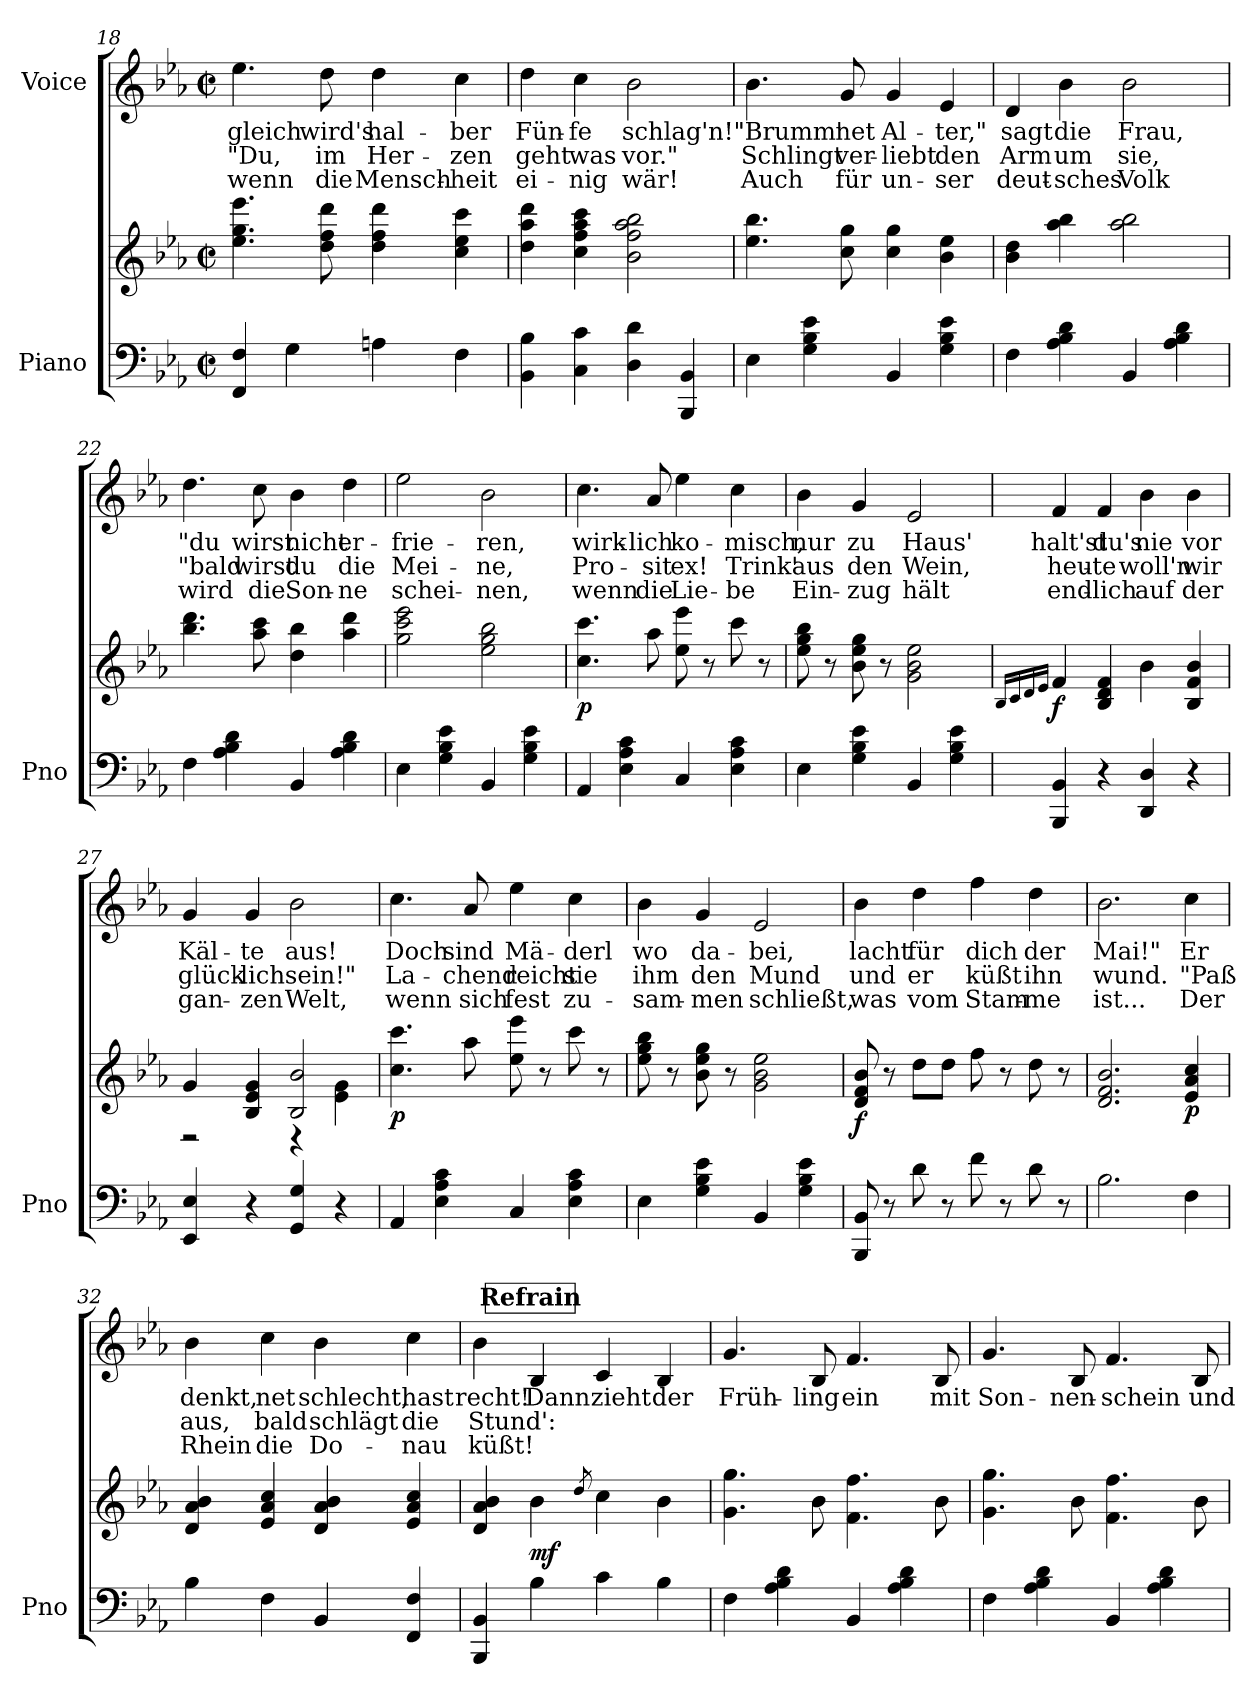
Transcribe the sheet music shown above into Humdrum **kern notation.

**kern	**kern	**dynam	**kern	**text	**text	**text
*part2	*part2	*part2	*part1	*part1	*part1	*part1
*staff3	*staff2	*staff2/3	*staff1	*staff1	*staff1	*staff1
*I"Piano	*	*	*I"Voice	*	*	*
*I'Pno	*	*	*	*	*	*
*clefF4	*clefG2	*	*clefG2	*	*	*
*k[b-e-a-]	*k[b-e-a-]	*	*k[b-e-a-]	*	*	*
*M2/2	*M2/2	*	*M2/2	*	*	*
*met(c|)	*met(c|)	*	*met(c|)	*	*	*
=18	=18	=18	=18	=18	=18	=18
!	!	!	!	!LO:LY:b	!LO:LY:b	!LO:LY:b
4FF/ 4F/	4.ee-\ 4.gg\ 4.eee-\	.	4.ee-\	gleich	"Du,	wenn
4G\	.	.	.	.	.	.
!	!	!	!	!LO:LY:b	!LO:LY:b	!LO:LY:b
.	8dd\ 8ff\ 8ddd\	.	8dd\	wird's	im	die
!	!	!	!	!LO:LY:b	!LO:LY:b	!LO:LY:b
4An\	4dd\ 4ff\ 4ddd\	.	4dd\	hal-	Her-	Mensch-
!	!	!	!	!LO:LY:b	!LO:LY:b	!LO:LY:b
4F\	4cc\ 4ee-\ 4ccc\	.	4cc\	-ber	-zen	-heit
=19	=19	=19	=19	=19	=19	=19
!	!	!	!	!LO:LY:b	!LO:LY:b	!LO:LY:b
4BB-\ 4B-\	4dd\ 4aa-\ 4ddd\	.	4dd\	Fün-	geht	ei-
!	!	!	!	!LO:LY:b	!LO:LY:b	!LO:LY:b
4C\ 4c\	4cc\ 4ff\ 4aa-\ 4ccc\	.	4cc\	-fe	was	-nig
!	!	!	!	!LO:LY:b	!LO:LY:b	!LO:LY:b
4D\ 4d\	2b-\ 2ff\ 2aa-\ 2bb-\	.	2b-\	schlag'n!"	vor."	wär!
4BBB-/ 4BB-/	.	.	.	.	.	.
=20	=20	=20	=20	=20	=20	=20
!	!	!	!	!LO:LY:b	!LO:LY:b	!LO:LY:b
4E-\	4.ee-\ 4.bb-\	.	4.b-\	"Brumm'	Schlingt	Auch
4G\ 4B-\ 4e-\	.	.	.	.	.	.
!	!	!	!	!LO:LY:b	!LO:LY:b	!LO:LY:b
.	8cc\ 8gg\	.	8g/	net	ver-	für
!	!	!	!	!LO:LY:b	!LO:LY:b	!LO:LY:b
4BB-/	4cc\ 4gg\	.	4g/	Al-	-liebt	un-
!	!	!	!	!LO:LY:b	!LO:LY:b	!LO:LY:b
4G\ 4B-\ 4e-\	4b-\ 4ee-\	.	4e-/	-ter,"	den	-ser
=21	=21	=21	=21	=21	=21	=21
!	!	!	!	!LO:LY:b	!LO:LY:b	!LO:LY:b
4F\	4b-\ 4dd\	.	4d/	sagt	Arm	deut-
!	!	!	!	!LO:LY:b	!LO:LY:b	!LO:LY:b
4A-\ 4B-\ 4d\	4aa-\ 4bb-\	.	4b-\	die	um	-sches
!	!	!	!	!LO:LY:b	!LO:LY:b	!LO:LY:b
4BB-/	2aa-\ 2bb-\	.	2b-\	Frau,	sie,	Volk
4A-\ 4B-\ 4d\	.	.	.	.	.	.
=22	=22	=22	=22	=22	=22	=22
!	!	!	!	!LO:LY:b	!LO:LY:b	!LO:LY:b
4F\	4.bb-\ 4.ddd\	.	4.dd\	"du	"bald	wird
4A-\ 4B-\ 4d\	.	.	.	.	.	.
!	!	!	!	!LO:LY:b	!LO:LY:b	!LO:LY:b
.	8aa-\ 8ccc\	.	8cc\	wirst	wirst	die
!	!	!	!	!LO:LY:b	!LO:LY:b	!LO:LY:b
4BB-/	4dd\ 4bb-\	.	4b-\	nicht	du	Son-
!	!	!	!	!LO:LY:b	!LO:LY:b	!LO:LY:b
4A-\ 4B-\ 4d\	4aa-\ 4ddd\	.	4dd\	er-	die	-ne
=23	=23	=23	=23	=23	=23	=23
!	!	!	!	!LO:LY:b	!LO:LY:b	!LO:LY:b
4E-\	2gg\ 2ccc\ 2eee-\	.	2ee-\	-frie-	Mei-	schei-
4G\ 4B-\ 4e-\	.	.	.	.	.	.
!	!	!	!	!LO:LY:b	!LO:LY:b	!LO:LY:b
4BB-/	2ee-\ 2gg\ 2bb-\	.	2b-\	-ren,	-ne,	-nen,
4G\ 4B-\ 4e-\	.	.	.	.	.	.
=24	=24	=24	=24	=24	=24	=24
!	!	!LO:DY:b	!	!LO:LY:b	!LO:LY:b	!LO:LY:b
4AA-/	4.cc\ 4.ccc\	p	4.cc\	wirk-	Pro-	wenn
4E-\ 4A-\ 4c\	.	.	.	.	.	.
!	!	!	!	!LO:LY:b	!LO:LY:b	!LO:LY:b
.	8aa-\	.	8a-/	-lich	-sit	die
!	!	!	!	!LO:LY:b	!LO:LY:b	!LO:LY:b
4C/	8ee-\ 8eee-\	.	4ee-\	ko-	ex!	Lie-
.	8r	.	.	.	.	.
!	!	!	!	!LO:LY:b	!LO:LY:b	!LO:LY:b
4E-\ 4A-\ 4c\	8ccc\	.	4cc\	-misch,	Trink'	-be
.	8r	.	.	.	.	.
=25	=25	=25	=25	=25	=25	=25
!	!	!	!	!LO:LY:b	!LO:LY:b	!LO:LY:b
4E-\	8ee-\ 8gg\ 8bb-\	.	4b-\	nur	aus	Ein-
.	8r	.	.	.	.	.
!	!	!	!	!LO:LY:b	!LO:LY:b	!LO:LY:b
4G\ 4B-\ 4e-\	8b-\ 8ee-\ 8gg\	.	4g/	zu	den	-zug
.	8r	.	.	.	.	.
!	!	!	!	!LO:LY:b	!LO:LY:b	!LO:LY:b
4BB-/	2g\ 2b-\ 2ee-\	.	2e-/	Haus'	Wein,	hält
4G\ 4B-\ 4e-\	.	.	.	.	.	.
=26	=26	=26	=26	=26	=26	=26
.	16qB-/LL	.	.	.	.	.
.	16qc/	.	.	.	.	.
.	16qd/	.	.	.	.	.
.	16qe-/JJ	.	.	.	.	.
!	!	!LO:DY:b	!	!LO:LY:b	!LO:LY:b	!LO:LY:b
4BBB-/ 4BB-/	4f/	f	4f/	halt'st	heu-	end-
!	!	!	!	!LO:LY:b	!LO:LY:b	!LO:LY:b
4r	4B-/ 4d/ 4f/	.	4f/	du's	-te	-lich
!	!	!	!	!LO:LY:b	!LO:LY:b	!LO:LY:b
4DD/ 4D/	4b-\	.	4b-\	nie	woll'n	auf
!	!	!	!	!LO:LY:b	!LO:LY:b	!LO:LY:b
4r	4B-/ 4f/ 4b-/	.	4b-\	vor	wir	der
=27	=27	=27	=27	=27	=27	=27
*	*^	*	*	*	*	*
!	!	!	!	!	!LO:LY:b	!LO:LY:b	!LO:LY:b
4EE-/ 4E-/	4g/	2r	.	4g/	Käl-	glück-	gan-
!	!	!	!	!	!LO:LY:b	!LO:LY:b	!LO:LY:b
4r	4B-/ 4e-/ 4g/	.	.	4g/	-te	-lich	-zen
!	!	!	!	!	!LO:LY:b	!LO:LY:b	!LO:LY:b
4GG/ 4G/	2B-/ 2b-/	4r	.	2b-\	aus!	sein!"	Welt,
4r	.	4e-\ 4g\	.	.	.	.	.
=28	=28	=28	=28	=28	=28	=28	=28
!	!	!	!LO:DY:b	!	!LO:LY:b	!LO:LY:b	!LO:LY:b
*	*v	*v	*	*	*	*	*
4AA-/	4.cc\ 4.ccc\	p	4.cc\	Doch	La-	wenn
4E-\ 4A-\ 4c\	.	.	.	.	.	.
!	!	!	!	!LO:LY:b	!LO:LY:b	!LO:LY:b
.	8aa-\	.	8a-/	sind	-chend	sich
!	!	!	!	!LO:LY:b	!LO:LY:b	!LO:LY:b
4C/	8ee-\ 8eee-\	.	4ee-\	Mä-	reicht	fest
.	8r	.	.	.	.	.
!	!	!	!	!LO:LY:b	!LO:LY:b	!LO:LY:b
4E-\ 4A-\ 4c\	8ccc\	.	4cc\	-derl	sie	zu-
.	8r	.	.	.	.	.
=29	=29	=29	=29	=29	=29	=29
!	!	!	!	!LO:LY:b	!LO:LY:b	!LO:LY:b
4E-\	8ee-\ 8gg\ 8bb-\	.	4b-\	wo	ihm	-sam-
.	8r	.	.	.	.	.
!	!	!	!	!LO:LY:b	!LO:LY:b	!LO:LY:b
4G\ 4B-\ 4e-\	8b-\ 8ee-\ 8gg\	.	4g/	da-	den	-men
.	8r	.	.	.	.	.
!	!	!	!	!LO:LY:b	!LO:LY:b	!LO:LY:b
4BB-/	2g\ 2b-\ 2ee-\	.	2e-/	-bei,	Mund	schließt,
4G\ 4B-\ 4e-\	.	.	.	.	.	.
=30	=30	=30	=30	=30	=30	=30
!	!	!LO:DY:b	!	!LO:LY:b	!LO:LY:b	!LO:LY:b
8BBB-/ 8BB-/	8d/ 8f/ 8b-/	f	4b-\	lacht	und	was
8r	8r	.	.	.	.	.
!	!	!	!	!LO:LY:b	!LO:LY:b	!LO:LY:b
8d\	8dd\L	.	4dd\	für	er	vom
8r	8dd\J	.	.	.	.	.
!	!	!	!	!LO:LY:b	!LO:LY:b	!LO:LY:b
8f\	8ff\	.	4ff\	dich	küßt	Stam-
8r	8r	.	.	.	.	.
!	!	!	!	!LO:LY:b	!LO:LY:b	!LO:LY:b
8d\	8dd\	.	4dd\	der	ihn	-me
8r	8r	.	.	.	.	.
=31	=31	=31	=31	=31	=31	=31
!	!	!	!	!LO:LY:b	!LO:LY:b	!LO:LY:b
2.B-\	2.d/ 2.f/ 2.b-/	.	2.b-\	Mai!"	wund.	ist...
!	!	!LO:DY:b	!	!LO:LY:b	!LO:LY:b	!LO:LY:b
4F\	4e-/ 4a-/ 4cc/	p	4cc\	Er	"Paß	Der
=32	=32	=32	=32	=32	=32	=32
!	!	!	!	!LO:LY:b	!LO:LY:b	!LO:LY:b
4B-\	4d/ 4a-/ 4b-/	.	4b-\	denkt,	aus,	Rhein
!	!	!	!	!LO:LY:b	!LO:LY:b	!LO:LY:b
4F\	4e-/ 4a-/ 4cc/	.	4cc\	net	bald	die
!	!	!	!	!LO:LY:b	!LO:LY:b	!LO:LY:b
4BB-/	4d/ 4a-/ 4b-/	.	4b-\	schlecht,	schlägt	Do-
!	!	!	!	!LO:LY:b	!LO:LY:b	!LO:LY:b
4FF/ 4F/	4e-/ 4a-/ 4cc/	.	4cc\	hast	die	-nau
!!LO:REH:place=s1:a:B:fs=14:t=Refrain:qo=1
=33	=33	=33	=33	=33	=33	=33
!	!	!	!	!LO:LY:b	!LO:LY:b	!LO:LY:b
4BBB-/ 4BB-/	4d/ 4a-/ 4b-/	.	4b-\	recht!	Stund':	küßt!
!	!	!LO:DY:b	!	!LO:LY:b	!	!
4B-\	4b-\	mf	4B-/	Dann	.	.
.	8qdd/	.	.	.	.	.
!	!	!	!	!LO:LY:b	!	!
4c\	4cc\	.	4c/	zieht	.	.
!	!	!	!	!LO:LY:b	!	!
4B-\	4b-\	.	4B-/	der	.	.
=34	=34	=34	=34	=34	=34	=34
!	!	!	!	!LO:LY:b	!	!
4F\	4.g\ 4.gg\	.	4.g/	Früh-	.	.
4A-\ 4B-\ 4d\	.	.	.	.	.	.
!	!	!	!	!LO:LY:b	!	!
.	8b-\	.	8B-/	-ling	.	.
!	!	!	!	!LO:LY:b	!	!
4BB-/	4.f\ 4.ff\	.	4.f/	ein	.	.
4A-\ 4B-\ 4d\	.	.	.	.	.	.
!	!	!	!	!LO:LY:b	!	!
.	8b-\	.	8B-/	mit	.	.
=35	=35	=35	=35	=35	=35	=35
!	!	!	!	!LO:LY:b	!	!
4F\	4.g\ 4.gg\	.	4.g/	Son-	.	.
4A-\ 4B-\ 4d\	.	.	.	.	.	.
!	!	!	!	!LO:LY:b	!	!
.	8b-\	.	8B-/	-nen-	.	.
!	!	!	!	!LO:LY:b	!	!
4BB-/	4.f\ 4.ff\	.	4.f/	-schein	.	.
4A-\ 4B-\ 4d\	.	.	.	.	.	.
!	!	!	!	!LO:LY:b	!	!
.	8b-\	.	8B-/	und	.	.
=	=	=	=	=	=	=
*-	*-	*-	*-	*-	*-	*-
